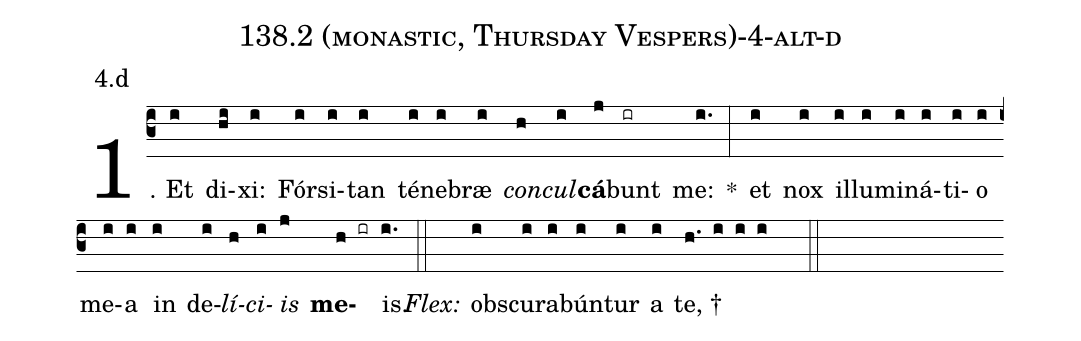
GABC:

name: 138.2 (monastic, Thursday Vespers)-4-alt-d;
annotation: 4.d;
%%
(c3)1. Et(i) di(hi)xi:(i) Fór(i)si(i)tan(i) té(i)ne(i)bræ(i) <i>con</i>(h)<i>cul</i>(i)<b>cá</b>(j)bunt(ir) me:(i.) *(:) et(i) nox(i) il(i)lu(i)mi(i)ná(i)ti(i)o(i) me(i)a(i) in(i) de(i)<i>lí</i>(h)<i>ci</i>(i)<i>is</i>(j) <b>me</b>(h ir)is.(i.) (::)
<i>Flex:</i>()  obs(i)cu(i)ra(i)bún(i)tur(i) a(i) te, †(h. i i i  ::)
